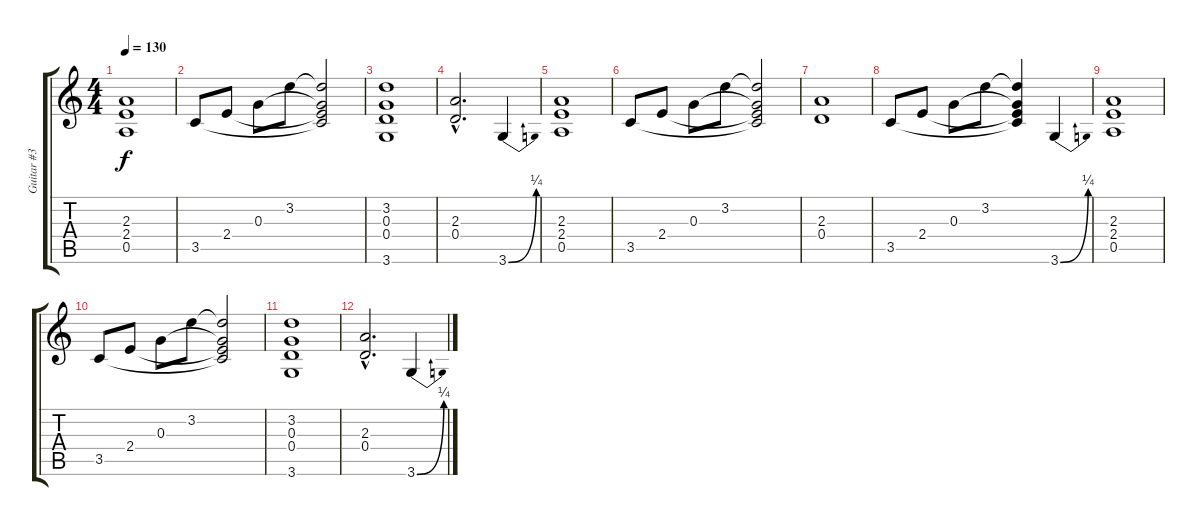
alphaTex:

\track ("Guitar #3 - Rhythm" "Guitar #3 ") {instrument distortionguitar}
\staff {score tabs}
\tuning (E4 B3 G3 D3 A2 E2) {hide}
\ts (4 4)
\tempo 130
\clef g2
\ks c
(2.3 2.4 0.5).1{dy f} |
3.5.8 2.4.8 0.3.8 3.2.8 (3.2{t} 0.3{t} 2.4{t} 3.5{t}).2 |
(3.2 0.3 0.4 3.6).1 |
(2.3{hac} 0.4{hac}).2{d} 3.6{be (bend 0 0 60 1)}.4 |
(2.3 2.4 0.5).1 |
3.5.8 2.4.8 0.3.8 3.2.8 (3.2{t} 0.3{t} 2.4{t} 3.5{t}).2 |
(2.3 0.4).1 |
3.5.8 2.4.8 0.3.8 3.2.8 (3.2{t} 0.3{t} 2.4{t} 3.5{t}).4 3.6{be (bend 0 0 60 1)}.4 |
(2.3 2.4 0.5).1 |
3.5.8 2.4.8 0.3.8 3.2.8 (3.2{t} 0.3{t} 2.4{t} 3.5{t}).2 |
(3.2 0.3 0.4 3.6).1 |
(2.3{hac} 0.4{hac}).2{d} 3.6{be (bend 0 0 60 1)}.4
